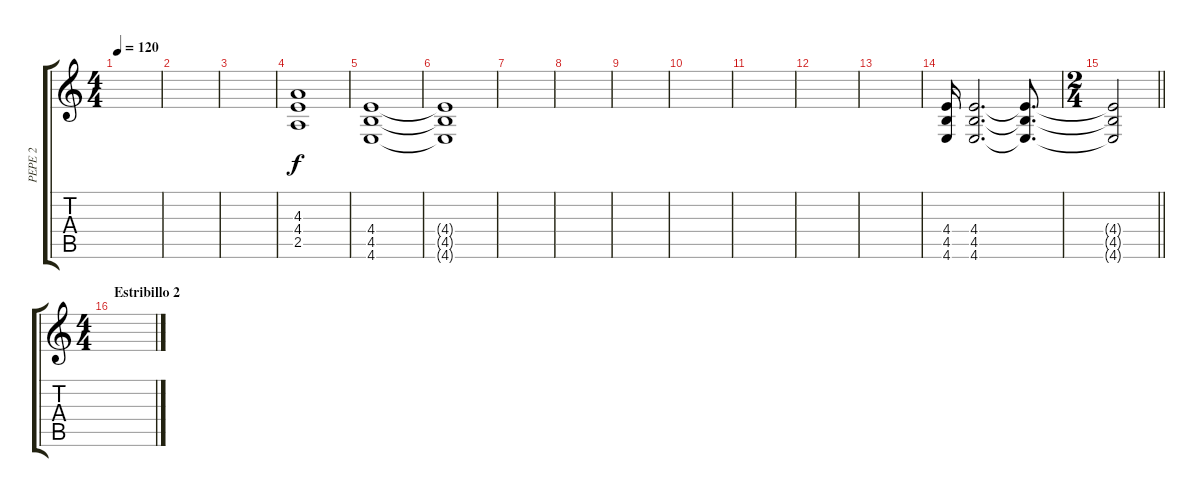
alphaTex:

\track ("PEPE 2" "PEPE 2") {instrument distortionguitar}
\staff {score tabs}
\tuning (D4 A3 F3 C3 G2 C2) {hide}
\ts (4 4)
\tempo 120
\clef g2
\ks c
|
|
|
(4.3 4.4 2.5).1 |
(4.4 4.5 4.6).1 |
(4.4{t} 4.5{t} 4.6{t}).1 |
|
|
|
|
|
|
|
(4.4 4.5 4.6).16{volume 2} (4.4 4.5 4.6).2{d volume 16} (4.4{t} 4.5{t} 4.6{t}).8{d} |
\ts (2 4)
\barLineRight lightlight
(4.4{t} 4.5{t} 4.6{t}).2 |
\ts (4 4)
\section ("" "Estribillo 2")
